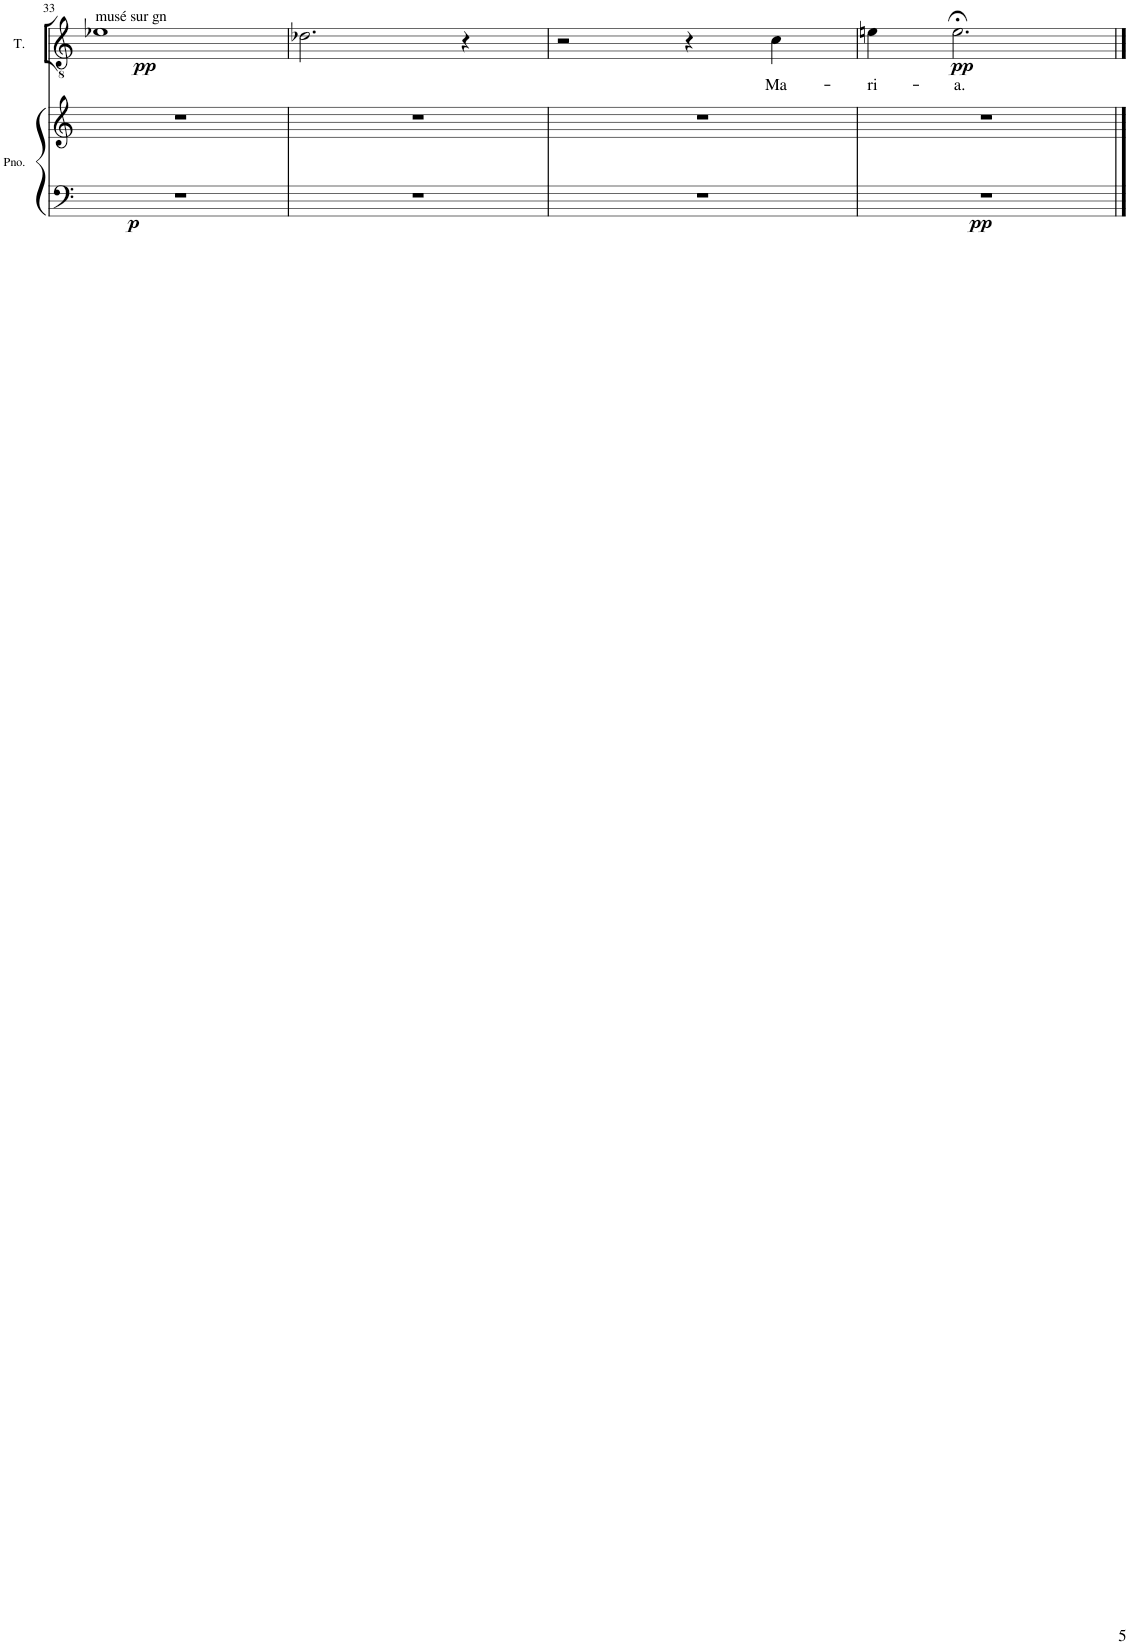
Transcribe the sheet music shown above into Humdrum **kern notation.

**kern	**text	**dynam
*part1	*part1	*part1
*staff1	*staff1	*staff1
*I"Tenor	*	*
*I'T.	*	*
!!LO:PB:g=z
*clefGv2	*	*
*k[]	*	*
*M4/4	*	*
*met(c)	*	*
=33	=33	=33
!LO:TX:a:t=musé sur gn	!	!
!	!	!LO:DY:b
1e-X	.	pp
=34	=34	=34
2.d-X\	.	.
4r	.	.
=35	=35	=35
2r	.	.
4r	.	.
!	!LO:LY:b	!LO:DY:b
4c\	Ma-	pp
=36	=36	=36
!	!LO:LY:b	!
4en\	-ri-	.
!	!LO:LY:b	!
2.e;<\	-a.	.
==	==	==
*-	*-	*-
